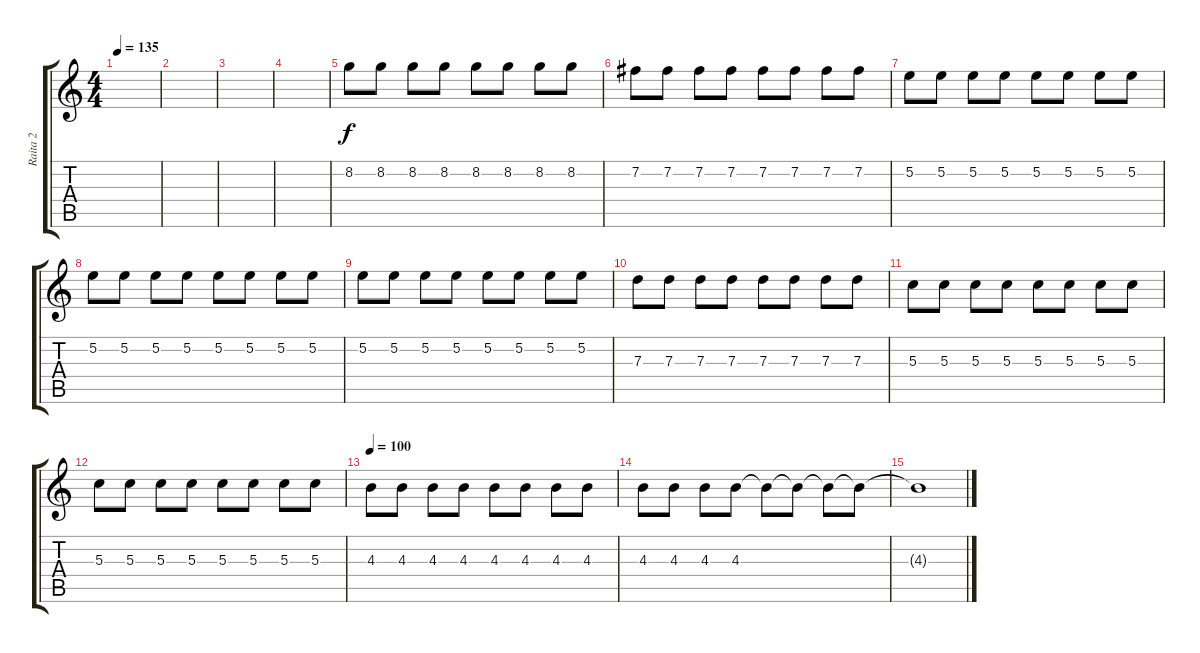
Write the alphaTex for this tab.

\track ("Raita 2" "Raita 2") {instrument distortionguitar}
\staff {score tabs}
\tuning (E4 B3 G3 D3 A2 E2) {hide}
\ts (4 4)
\tempo 135
\clef g2
\ks c
|
|
|
|
8.2.8 8.2.8 8.2.8 8.2.8 8.2.8 8.2.8 8.2.8 8.2.8 |
7.2.8 7.2.8 7.2.8 7.2.8 7.2.8 7.2.8 7.2.8 7.2.8 |
5.2.8 5.2.8 5.2.8 5.2.8 5.2.8 5.2.8 5.2.8 5.2.8 |
5.2.8 5.2.8 5.2.8 5.2.8 5.2.8 5.2.8 5.2.8 5.2.8 |
5.2.8 5.2.8 5.2.8 5.2.8 5.2.8 5.2.8 5.2.8 5.2.8 |
7.3.8 7.3.8 7.3.8 7.3.8 7.3.8 7.3.8 7.3.8 7.3.8 |
5.3.8 5.3.8 5.3.8 5.3.8 5.3.8 5.3.8 5.3.8 5.3.8 |
5.3.8 5.3.8 5.3.8 5.3.8 5.3.8 5.3.8 5.3.8 5.3.8 |
\tempo 100
4.3.8 4.3.8 4.3.8 4.3.8 4.3.8 4.3.8 4.3.8 4.3.8 |
4.3.8 4.3.8 4.3.8 4.3.8 4.3{t}.8 4.3{t}.8 4.3{t}.8 4.3{t}.8 |
4.3{t}.1
